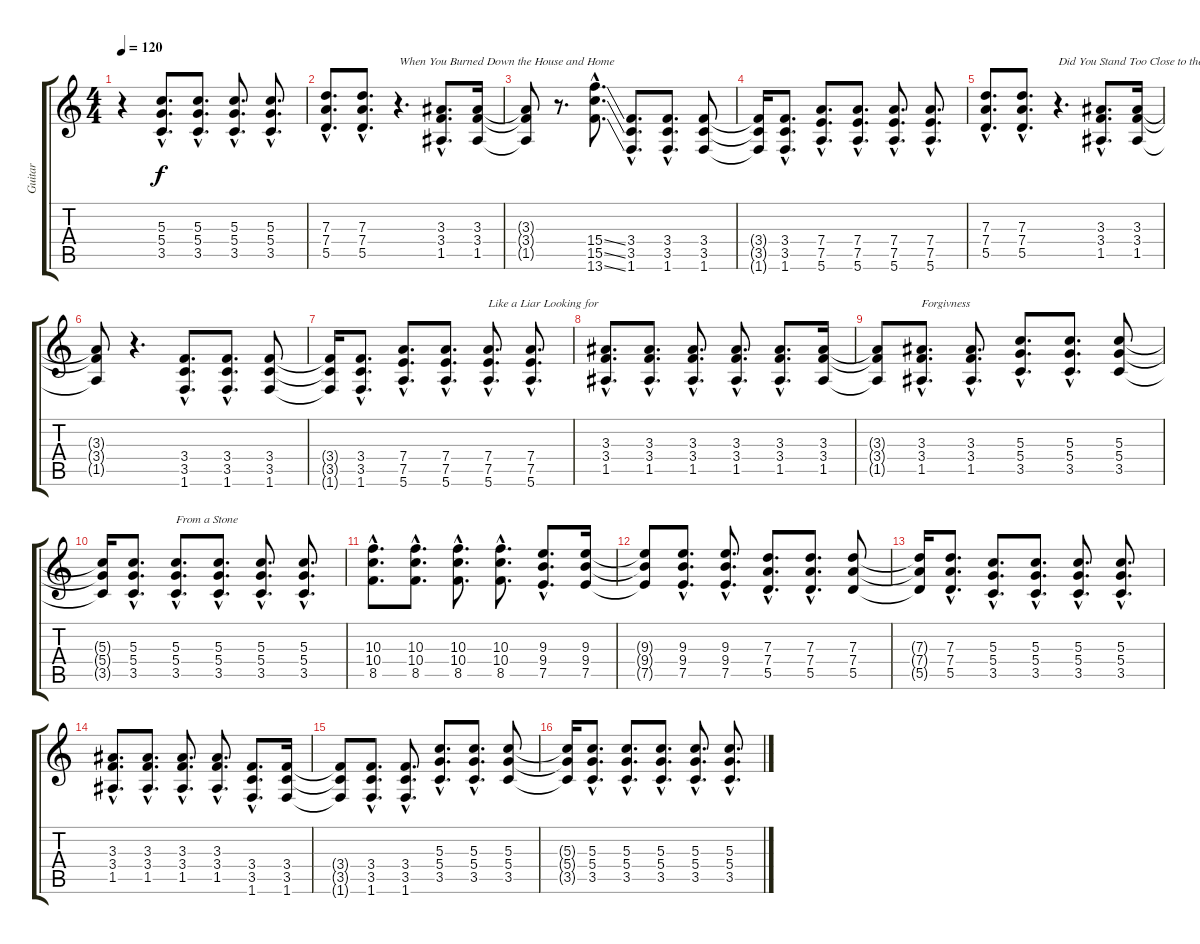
\track ("Guitar" "Guitar") {instrument acousticguitarsteel}
\staff {score tabs}
\tuning (E4 B3 G3 D3 A2 E2) {hide}
\ts (4 4)
\tempo 120
\clef g2
\ks c
r.4{dy f} (5.3{hac} 5.4{hac} 3.5{hac}).8{d} (5.3{hac} 5.4{hac} 3.5{hac}).8{d} (5.3{hac} 5.4{hac} 3.5{hac}).8{d} (5.3{hac} 5.4{hac} 3.5{hac}).8{d} |
(7.3{hac} 7.4{hac} 5.5{hac}).8{d} (7.3{hac} 7.4{hac} 5.5{hac}).8{d} r.4{d txt "When You Burned Down the House and Home"} (3.3{hac} 3.4{hac} 1.5{hac}).8{d} (3.3 3.4 1.5).16 |
(3.3{t} 3.4{t} 1.5{t}).8 r.8{d} (15.4{ss hac} 15.5{ss hac} 13.6{ss hac}).8{d} (3.4{hac} 3.5{hac} 1.6{hac}).8{d} (3.4{hac} 3.5{hac} 1.6{hac}).8{d} (3.4 3.5 1.6).8 |
(3.4{t} 3.5{t} 1.6{t}).16 (3.4{hac} 3.5{hac} 1.6{hac}).8{d} (7.4{hac} 7.5{hac} 5.6{hac}).8{d} (7.4{hac} 7.5{hac} 5.6{hac}).8{d} (7.4{hac} 7.5{hac} 5.6{hac}).8{d} (7.4{hac} 7.5{hac} 5.6{hac}).8{d} |
(7.3{hac} 7.4{hac} 5.5{hac}).8{d} (7.3{hac} 7.4{hac} 5.5{hac}).8{d} r.4{d txt "Did You Stand Too Close to the Fire ?"} (3.3{hac} 3.4{hac} 1.5{hac}).8{d} (3.3 3.4 1.5).16 |
(3.3{t} 3.4{t} 1.5{t}).8 r.4{d} (3.4{hac} 3.5{hac} 1.6{hac}).8{d} (3.4{hac} 3.5{hac} 1.6{hac}).8{d} (3.4 3.5 1.6).8 |
(3.4{t} 3.5{t} 1.6{t}).16 (3.4{hac} 3.5{hac} 1.6{hac}).8{d} (7.4{hac} 7.5{hac} 5.6{hac}).8{d} (7.4{hac} 7.5{hac} 5.6{hac}).8{d} (7.4{hac} 7.5{hac} 5.6{hac}).8{d txt "Like a Liar Looking for"} (7.4{hac} 7.5{hac} 5.6{hac}).8{d} |
(3.3{hac} 3.4{hac} 1.5{hac}).8{d} (3.3{hac} 3.4{hac} 1.5{hac}).8{d} (3.3{hac} 3.4{hac} 1.5{hac}).8{d} (3.3{hac} 3.4{hac} 1.5{hac}).8{d} (3.3{hac} 3.4{hac} 1.5{hac}).8{d} (3.3 3.4 1.5).16 |
(3.3{t} 3.4{t} 1.5{t}).8 (3.3{hac} 3.4{hac} 1.5{hac}).8{d txt "Forgivness"} (3.3{hac} 3.4{hac} 1.5{hac}).8{d} (5.3{hac} 5.4{hac} 3.5{hac}).8{d} (5.3{hac} 5.4{hac} 3.5{hac}).8{d} (5.3 5.4 3.5).8 |
(5.3{t} 5.4{t} 3.5{t}).16 (5.3{hac} 5.4{hac} 3.5{hac}).8{d} (5.3{hac} 5.4{hac} 3.5{hac}).8{d txt "From a Stone"} (5.3{hac} 5.4{hac} 3.5{hac}).8{d} (5.3{hac} 5.4{hac} 3.5{hac}).8{d} (5.3{hac} 5.4{hac} 3.5{hac}).8{d} |
(10.3{hac} 10.4{hac} 8.5{hac}).8{d} (10.3{hac} 10.4{hac} 8.5{hac}).8{d} (10.3{hac} 10.4{hac} 8.5{hac}).8{d} (10.3{hac} 10.4{hac} 8.5{hac}).8{d} (9.3{hac} 9.4{hac} 7.5{hac}).8{d} (9.3 9.4 7.5).16 |
(9.3{t} 9.4{t} 7.5{t}).8 (9.3{hac} 9.4{hac} 7.5{hac}).8{d} (9.3{hac} 9.4{hac} 7.5{hac}).8{d} (7.3{hac} 7.4{hac} 5.5{hac}).8{d} (7.3{hac} 7.4{hac} 5.5{hac}).8{d} (7.3 7.4 5.5).8 |
(7.3{t} 7.4{t} 5.5{t}).16 (7.3{hac} 7.4{hac} 5.5{hac}).8{d} (5.3{hac} 5.4{hac} 3.5{hac}).8{d} (5.3{hac} 5.4{hac} 3.5{hac}).8{d} (5.3{hac} 5.4{hac} 3.5{hac}).8{d} (5.3{hac} 5.4{hac} 3.5{hac}).8{d} |
(3.3{hac} 3.4{hac} 1.5{hac}).8{d} (3.3{hac} 3.4{hac} 1.5{hac}).8{d} (3.3{hac} 3.4{hac} 1.5{hac}).8{d} (3.3{hac} 3.4{hac} 1.5{hac}).8{d} (3.4{hac} 3.5{hac} 1.6{hac}).8{d} (3.4 3.5 1.6).16 |
(3.4{t} 3.5{t} 1.6{t}).8 (3.4{hac} 3.5{hac} 1.6{hac}).8{d} (3.4{hac} 3.5{hac} 1.6{hac}).8{d} (5.3{hac} 5.4{hac} 3.5{hac}).8{d} (5.3{hac} 5.4{hac} 3.5{hac}).8{d} (5.3 5.4 3.5).8 |
(5.3{t} 5.4{t} 3.5{t}).16 (5.3{hac} 5.4{hac} 3.5{hac}).8{d} (5.3{hac} 5.4{hac} 3.5{hac}).8{d} (5.3{hac} 5.4{hac} 3.5{hac}).8{d} (5.3{hac} 5.4{hac} 3.5{hac}).8{d} (5.3{hac} 5.4{hac} 3.5{hac}).8{d}
